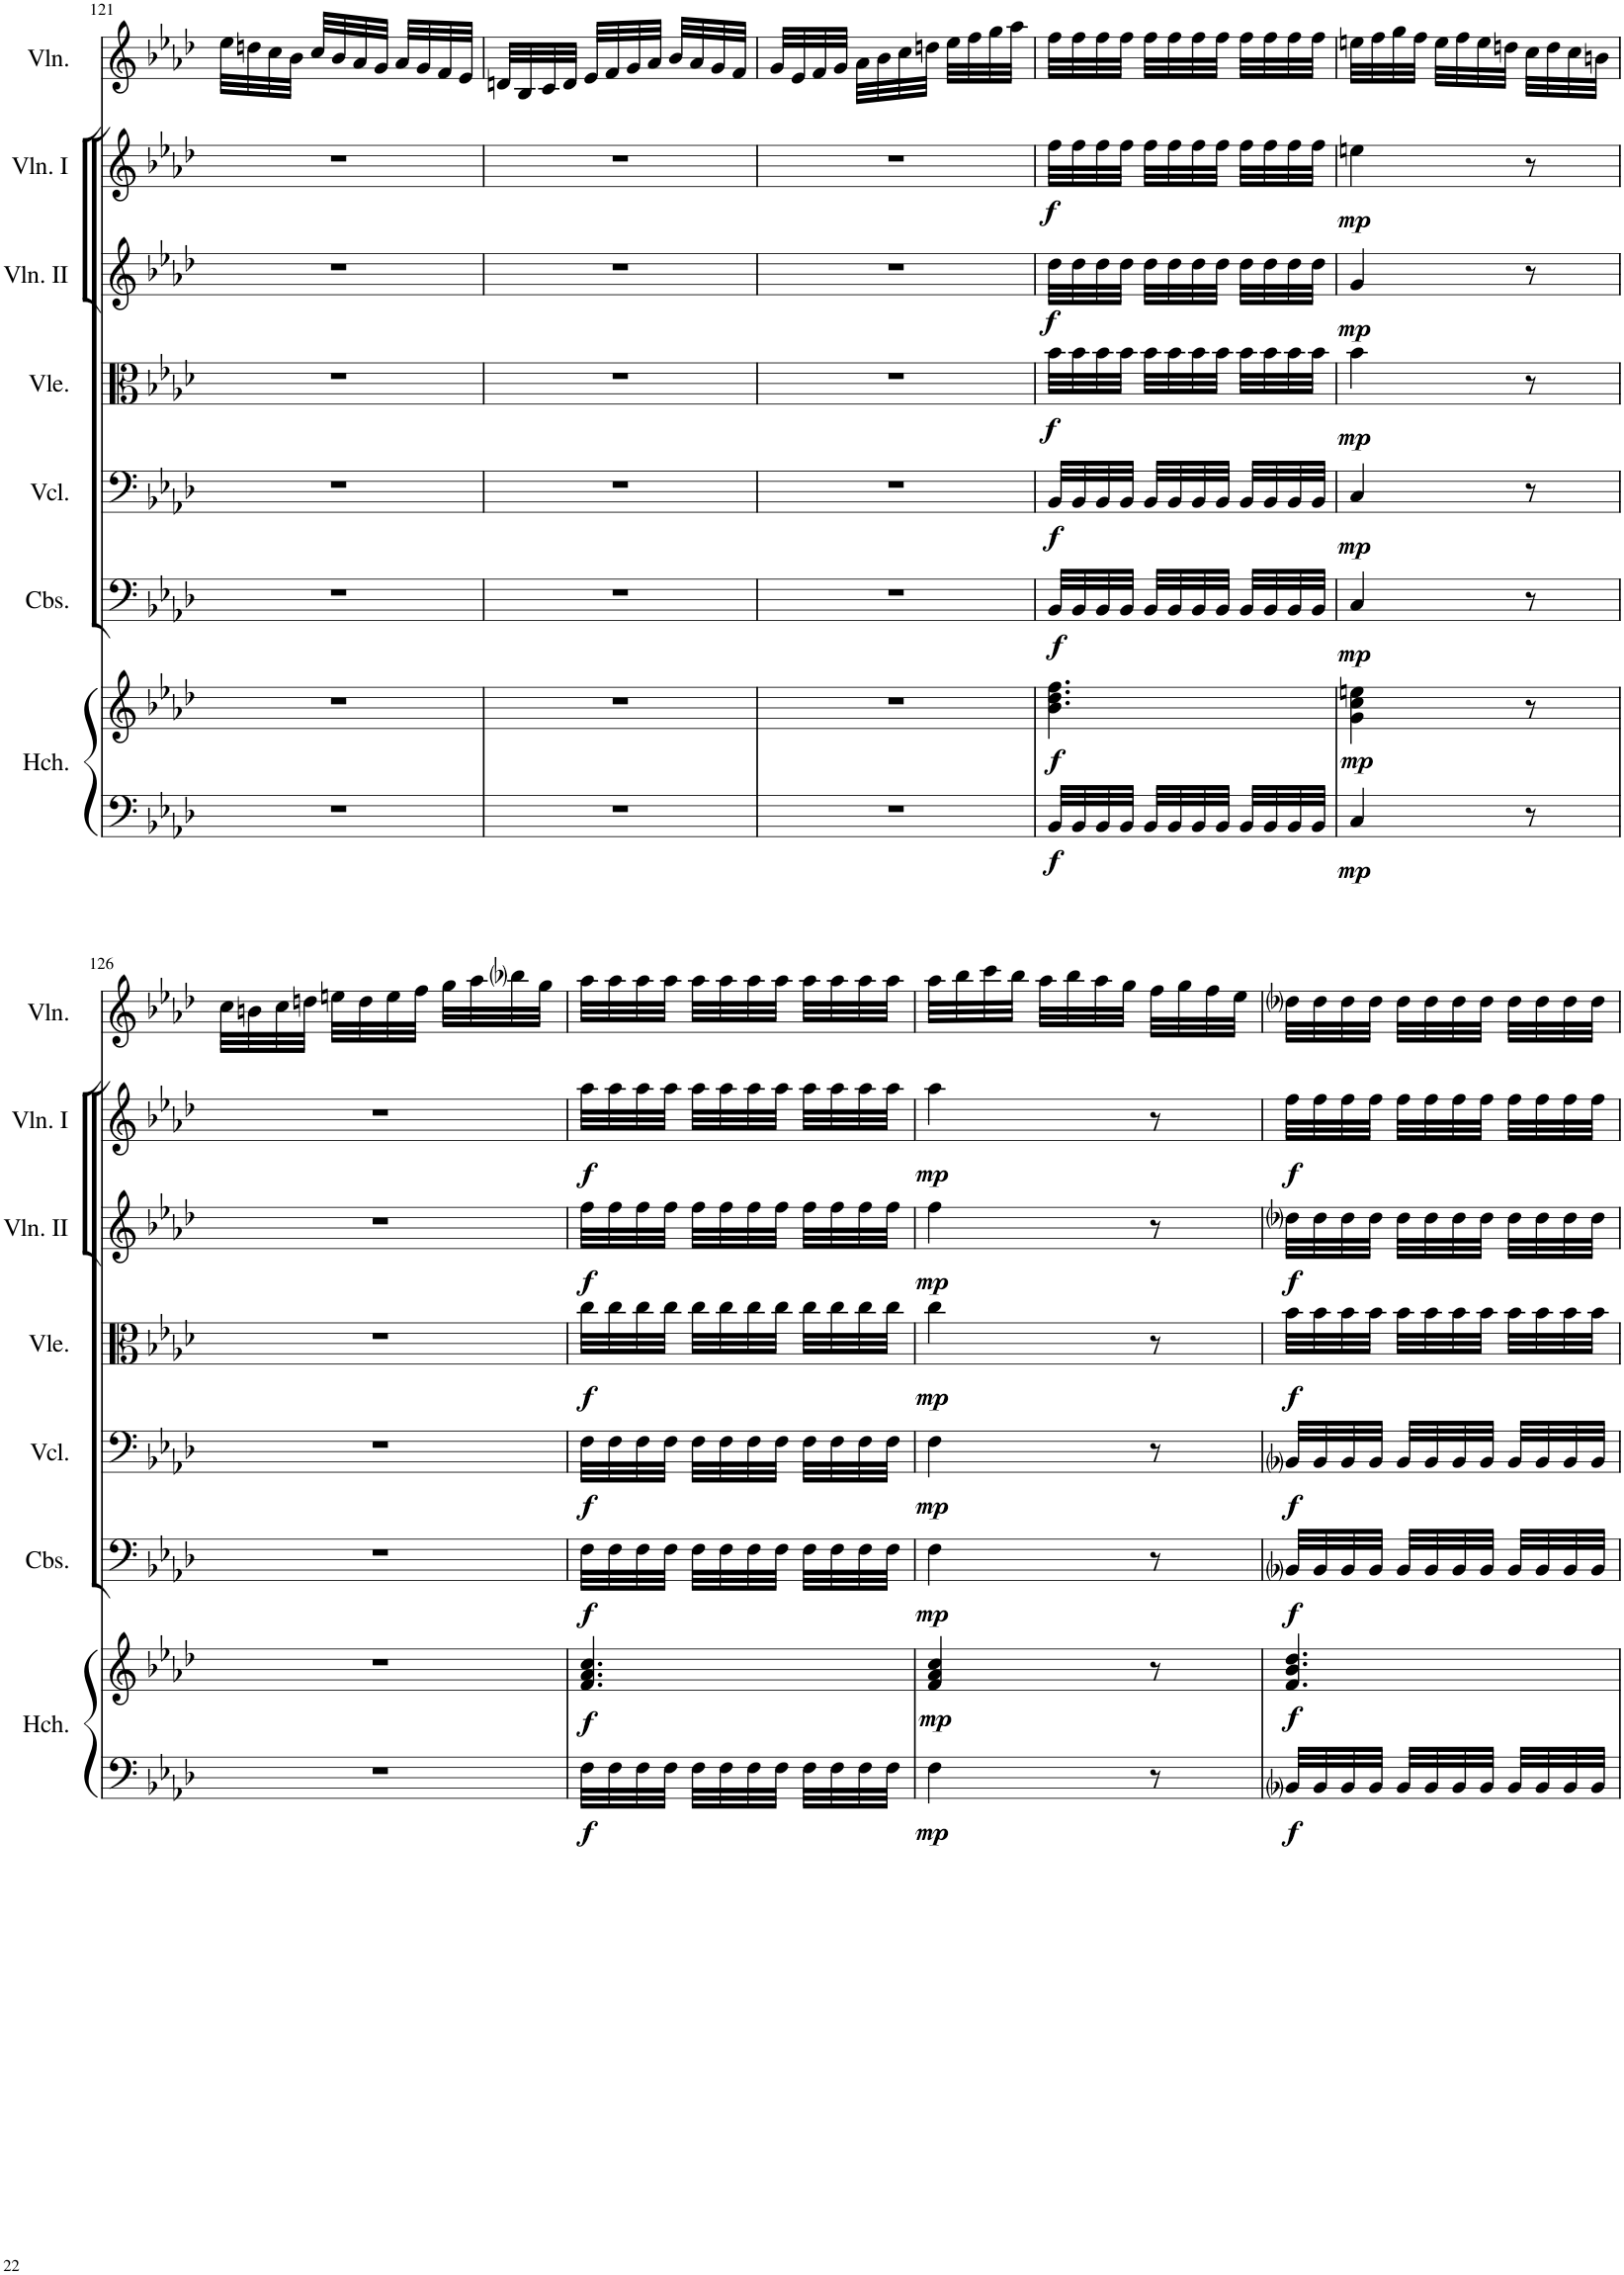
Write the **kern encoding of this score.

**kern	**kern	**dynam	**kern	**dynam	**kern	**dynam	**kern	**dynam	**kern	**dynam	**kern	**dynam	**kern
*part7	*part7	*part7	*part6	*part6	*part5	*part5	*part4	*part4	*part3	*part3	*part2	*part2	*part1
*staff8	*staff7	*staff7/8	*staff6	*staff6	*staff5	*staff5	*staff4	*staff4	*staff3	*staff3	*staff2	*staff2	*staff1
*I"Organ or Harpsichord	*	*	*I"Contrabassi	*	*I"Violoncelli	*	*I"Viole	*	*I"Violino II	*	*I"Violino I	*	*I"Violino principale
*I'Hch.	*	*	*I'Cbs.	*	*I'Vcl.	*	*I'Vle.	*	*I'Vln. II	*	*I'Vln. I	*	*I'Vln.
!!LO:PB:g=z
*clefF4	*clefG2	*	*clefF4	*	*clefF4	*	*clefC3	*	*clefG2	*	*clefG2	*	*clefG2
*	*	*	*Trd7c12	*	*	*	*	*	*	*	*	*	*
*k[b-e-a-d-]	*k[b-e-a-d-]	*	*k[b-e-a-d-]	*	*k[b-e-a-d-]	*	*k[b-e-a-d-]	*	*k[b-e-a-d-]	*	*k[b-e-a-d-]	*	*k[b-e-a-d-]
*M3/8	*M3/8	*	*M3/8	*	*M3/8	*	*M3/8	*	*M3/8	*	*M3/8	*	*M3/8
=121	=121	=121	=121	=121	=121	=121	=121	=121	=121	=121	=121	=121	=121
4.r	4.r	.	4.r	.	4.r	.	4.r	.	4.r	.	4.r	.	32ee-\LLL
.	.	.	.	.	.	.	.	.	.	.	.	.	32ddn\
.	.	.	.	.	.	.	.	.	.	.	.	.	32cc\
.	.	.	.	.	.	.	.	.	.	.	.	.	32b-\JJJ
.	.	.	.	.	.	.	.	.	.	.	.	.	32cc/LLL
.	.	.	.	.	.	.	.	.	.	.	.	.	32b-/
.	.	.	.	.	.	.	.	.	.	.	.	.	32a-/
.	.	.	.	.	.	.	.	.	.	.	.	.	32g/JJJ
.	.	.	.	.	.	.	.	.	.	.	.	.	32a-/LLL
.	.	.	.	.	.	.	.	.	.	.	.	.	32g/
.	.	.	.	.	.	.	.	.	.	.	.	.	32f/
.	.	.	.	.	.	.	.	.	.	.	.	.	32e-/JJJ
=122	=122	=122	=122	=122	=122	=122	=122	=122	=122	=122	=122	=122	=122
4.r	4.r	.	4.r	.	4.r	.	4.r	.	4.r	.	4.r	.	32dn/LLL
.	.	.	.	.	.	.	.	.	.	.	.	.	32B-/
.	.	.	.	.	.	.	.	.	.	.	.	.	32c/
.	.	.	.	.	.	.	.	.	.	.	.	.	32d/JJJ
.	.	.	.	.	.	.	.	.	.	.	.	.	32e-/LLL
.	.	.	.	.	.	.	.	.	.	.	.	.	32f/
.	.	.	.	.	.	.	.	.	.	.	.	.	32g/
.	.	.	.	.	.	.	.	.	.	.	.	.	32a-/JJJ
.	.	.	.	.	.	.	.	.	.	.	.	.	32b-/LLL
.	.	.	.	.	.	.	.	.	.	.	.	.	32a-/
.	.	.	.	.	.	.	.	.	.	.	.	.	32g/
.	.	.	.	.	.	.	.	.	.	.	.	.	32f/JJJ
=123	=123	=123	=123	=123	=123	=123	=123	=123	=123	=123	=123	=123	=123
4.r	4.r	.	4.r	.	4.r	.	4.r	.	4.r	.	4.r	.	32g/LLL
.	.	.	.	.	.	.	.	.	.	.	.	.	32e-/
.	.	.	.	.	.	.	.	.	.	.	.	.	32f/
.	.	.	.	.	.	.	.	.	.	.	.	.	32g/JJJ
.	.	.	.	.	.	.	.	.	.	.	.	.	32a-\LLL
.	.	.	.	.	.	.	.	.	.	.	.	.	32b-\
.	.	.	.	.	.	.	.	.	.	.	.	.	32cc\
.	.	.	.	.	.	.	.	.	.	.	.	.	32ddn\JJJ
.	.	.	.	.	.	.	.	.	.	.	.	.	32ee-\LLL
.	.	.	.	.	.	.	.	.	.	.	.	.	32ff\
.	.	.	.	.	.	.	.	.	.	.	.	.	32gg\
.	.	.	.	.	.	.	.	.	.	.	.	.	32aa-\JJJ
=124	=124	=124	=124	=124	=124	=124	=124	=124	=124	=124	=124	=124	=124
!	!	!LO:DY:b=2	!	!	!	!	!	!	!	!	!	!	!
!	!	!LO:DY:n=1:b	!	!LO:DY:b	!	!LO:DY:b	!	!LO:DY:b	!	!LO:DY:b	!	!LO:DY:b	!
32BB-/LLL	4.b-\ 4.dd-\ 4.ff\	f f	32BB-/LLL	f	32BB-/LLL	f	32b-\LLL	f	32dd-\LLL	f	32ff\LLL	f	32ff\LLL
32BB-/	.	.	32BB-/	.	32BB-/	.	32b-\	.	32dd-\	.	32ff\	.	32ff\
32BB-/	.	.	32BB-/	.	32BB-/	.	32b-\	.	32dd-\	.	32ff\	.	32ff\
32BB-/JJJ	.	.	32BB-/JJJ	.	32BB-/JJJ	.	32b-\JJJ	.	32dd-\JJJ	.	32ff\JJJ	.	32ff\JJJ
32BB-/LLL	.	.	32BB-/LLL	.	32BB-/LLL	.	32b-\LLL	.	32dd-\LLL	.	32ff\LLL	.	32ff\LLL
32BB-/	.	.	32BB-/	.	32BB-/	.	32b-\	.	32dd-\	.	32ff\	.	32ff\
32BB-/	.	.	32BB-/	.	32BB-/	.	32b-\	.	32dd-\	.	32ff\	.	32ff\
32BB-/JJJ	.	.	32BB-/JJJ	.	32BB-/JJJ	.	32b-\JJJ	.	32dd-\JJJ	.	32ff\JJJ	.	32ff\JJJ
32BB-/LLL	.	.	32BB-/LLL	.	32BB-/LLL	.	32b-\LLL	.	32dd-\LLL	.	32ff\LLL	.	32ff\LLL
32BB-/	.	.	32BB-/	.	32BB-/	.	32b-\	.	32dd-\	.	32ff\	.	32ff\
32BB-/	.	.	32BB-/	.	32BB-/	.	32b-\	.	32dd-\	.	32ff\	.	32ff\
32BB-/JJJ	.	.	32BB-/JJJ	.	32BB-/JJJ	.	32b-\JJJ	.	32dd-\JJJ	.	32ff\JJJ	.	32ff\JJJ
=125	=125	=125	=125	=125	=125	=125	=125	=125	=125	=125	=125	=125	=125
!	!	!LO:DY:b=2	!	!	!	!	!	!	!	!	!	!	!
!	!	!LO:DY:n=1:b	!	!LO:DY:b	!	!LO:DY:b	!	!LO:DY:b	!	!LO:DY:b	!	!LO:DY:b	!
4C/	4g\ 4cc\ 4een\	mp mp	4C/	mp	4C/	mp	4b-\	mp	4g/	mp	4een\	mp	32een\LLL
.	.	.	.	.	.	.	.	.	.	.	.	.	32ff\
.	.	.	.	.	.	.	.	.	.	.	.	.	32gg\
.	.	.	.	.	.	.	.	.	.	.	.	.	32ff\JJJ
.	.	.	.	.	.	.	.	.	.	.	.	.	32ee\LLL
.	.	.	.	.	.	.	.	.	.	.	.	.	32ff\
.	.	.	.	.	.	.	.	.	.	.	.	.	32ee\
.	.	.	.	.	.	.	.	.	.	.	.	.	32ddn\JJJ
8r	8r	.	8r	.	8r	.	8r	.	8r	.	8r	.	32cc\LLL
.	.	.	.	.	.	.	.	.	.	.	.	.	32dd\
.	.	.	.	.	.	.	.	.	.	.	.	.	32cc\
.	.	.	.	.	.	.	.	.	.	.	.	.	32bn\JJJ
!!LO:LB:g=z
=126	=126	=126	=126	=126	=126	=126	=126	=126	=126	=126	=126	=126	=126
4.r	4.r	.	4.r	.	4.r	.	4.r	.	4.r	.	4.r	.	32cc\LLL
.	.	.	.	.	.	.	.	.	.	.	.	.	32bn\
.	.	.	.	.	.	.	.	.	.	.	.	.	32cc\
.	.	.	.	.	.	.	.	.	.	.	.	.	32ddn\JJJ
.	.	.	.	.	.	.	.	.	.	.	.	.	32een\LLL
.	.	.	.	.	.	.	.	.	.	.	.	.	32dd\
.	.	.	.	.	.	.	.	.	.	.	.	.	32ee\
.	.	.	.	.	.	.	.	.	.	.	.	.	32ff\JJJ
.	.	.	.	.	.	.	.	.	.	.	.	.	32gg\LLL
.	.	.	.	.	.	.	.	.	.	.	.	.	32aa-\
.	.	.	.	.	.	.	.	.	.	.	.	.	32bb-i\
.	.	.	.	.	.	.	.	.	.	.	.	.	32gg\JJJ
=127	=127	=127	=127	=127	=127	=127	=127	=127	=127	=127	=127	=127	=127
!	!	!LO:DY:b=2	!	!	!	!	!	!	!	!	!	!	!
!	!	!LO:DY:n=1:b	!	!LO:DY:b	!	!LO:DY:b	!	!LO:DY:b	!	!LO:DY:b	!	!LO:DY:b	!
32F\LLL	4.f/ 4.a-/ 4.cc/	f f	32F\LLL	f	32F\LLL	f	32cc\LLL	f	32ff\LLL	f	32aa-\LLL	f	32aa-\LLL
32F\	.	.	32F\	.	32F\	.	32cc\	.	32ff\	.	32aa-\	.	32aa-\
32F\	.	.	32F\	.	32F\	.	32cc\	.	32ff\	.	32aa-\	.	32aa-\
32F\JJJ	.	.	32F\JJJ	.	32F\JJJ	.	32cc\JJJ	.	32ff\JJJ	.	32aa-\JJJ	.	32aa-\JJJ
32F\LLL	.	.	32F\LLL	.	32F\LLL	.	32cc\LLL	.	32ff\LLL	.	32aa-\LLL	.	32aa-\LLL
32F\	.	.	32F\	.	32F\	.	32cc\	.	32ff\	.	32aa-\	.	32aa-\
32F\	.	.	32F\	.	32F\	.	32cc\	.	32ff\	.	32aa-\	.	32aa-\
32F\JJJ	.	.	32F\JJJ	.	32F\JJJ	.	32cc\JJJ	.	32ff\JJJ	.	32aa-\JJJ	.	32aa-\JJJ
32F\LLL	.	.	32F\LLL	.	32F\LLL	.	32cc\LLL	.	32ff\LLL	.	32aa-\LLL	.	32aa-\LLL
32F\	.	.	32F\	.	32F\	.	32cc\	.	32ff\	.	32aa-\	.	32aa-\
32F\	.	.	32F\	.	32F\	.	32cc\	.	32ff\	.	32aa-\	.	32aa-\
32F\JJJ	.	.	32F\JJJ	.	32F\JJJ	.	32cc\JJJ	.	32ff\JJJ	.	32aa-\JJJ	.	32aa-\JJJ
=128	=128	=128	=128	=128	=128	=128	=128	=128	=128	=128	=128	=128	=128
!	!	!LO:DY:b=2	!	!	!	!	!	!	!	!	!	!	!
!	!	!LO:DY:n=1:b	!	!LO:DY:b	!	!LO:DY:b	!	!LO:DY:b	!	!LO:DY:b	!	!LO:DY:b	!
4F\	4f/ 4a-/ 4cc/	mp mp	4F\	mp	4F\	mp	4cc\	mp	4ff\	mp	4aa-\	mp	32aa-\LLL
.	.	.	.	.	.	.	.	.	.	.	.	.	32bb-\
.	.	.	.	.	.	.	.	.	.	.	.	.	32ccc\
.	.	.	.	.	.	.	.	.	.	.	.	.	32bb-\JJJ
.	.	.	.	.	.	.	.	.	.	.	.	.	32aa-\LLL
.	.	.	.	.	.	.	.	.	.	.	.	.	32bb-\
.	.	.	.	.	.	.	.	.	.	.	.	.	32aa-\
.	.	.	.	.	.	.	.	.	.	.	.	.	32gg\JJJ
8r	8r	.	8r	.	8r	.	8r	.	8r	.	8r	.	32ff\LLL
.	.	.	.	.	.	.	.	.	.	.	.	.	32gg\
.	.	.	.	.	.	.	.	.	.	.	.	.	32ff\
.	.	.	.	.	.	.	.	.	.	.	.	.	32ee-\JJJ
=129	=129	=129	=129	=129	=129	=129	=129	=129	=129	=129	=129	=129	=129
!	!	!LO:DY:b=2	!	!	!	!	!	!	!	!	!	!	!
!	!	!LO:DY:n=1:b	!	!LO:DY:b	!	!LO:DY:b	!	!LO:DY:b	!	!LO:DY:b	!	!LO:DY:b	!
32BB-i/LLL	4.f/ 4.b-/ 4.dd-/	f f	32BB-i/LLL	f	32BB-i/LLL	f	32b-\LLL	f	32dd-i\LLL	f	32ff\LLL	f	32dd-i\LLL
32BB-/	.	.	32BB-/	.	32BB-/	.	32b-\	.	32dd-\	.	32ff\	.	32dd-\
32BB-/	.	.	32BB-/	.	32BB-/	.	32b-\	.	32dd-\	.	32ff\	.	32dd-\
32BB-/JJJ	.	.	32BB-/JJJ	.	32BB-/JJJ	.	32b-\JJJ	.	32dd-\JJJ	.	32ff\JJJ	.	32dd-\JJJ
32BB-/LLL	.	.	32BB-/LLL	.	32BB-/LLL	.	32b-\LLL	.	32dd-\LLL	.	32ff\LLL	.	32dd-\LLL
32BB-/	.	.	32BB-/	.	32BB-/	.	32b-\	.	32dd-\	.	32ff\	.	32dd-\
32BB-/	.	.	32BB-/	.	32BB-/	.	32b-\	.	32dd-\	.	32ff\	.	32dd-\
32BB-/JJJ	.	.	32BB-/JJJ	.	32BB-/JJJ	.	32b-\JJJ	.	32dd-\JJJ	.	32ff\JJJ	.	32dd-\JJJ
32BB-/LLL	.	.	32BB-/LLL	.	32BB-/LLL	.	32b-\LLL	.	32dd-\LLL	.	32ff\LLL	.	32dd-\LLL
32BB-/	.	.	32BB-/	.	32BB-/	.	32b-\	.	32dd-\	.	32ff\	.	32dd-\
32BB-/	.	.	32BB-/	.	32BB-/	.	32b-\	.	32dd-\	.	32ff\	.	32dd-\
32BB-/JJJ	.	.	32BB-/JJJ	.	32BB-/JJJ	.	32b-\JJJ	.	32dd-\JJJ	.	32ff\JJJ	.	32dd-\JJJ
=	=	=	=	=	=	=	=	=	=	=	=	=	=
*-	*-	*-	*-	*-	*-	*-	*-	*-	*-	*-	*-	*-	*-
